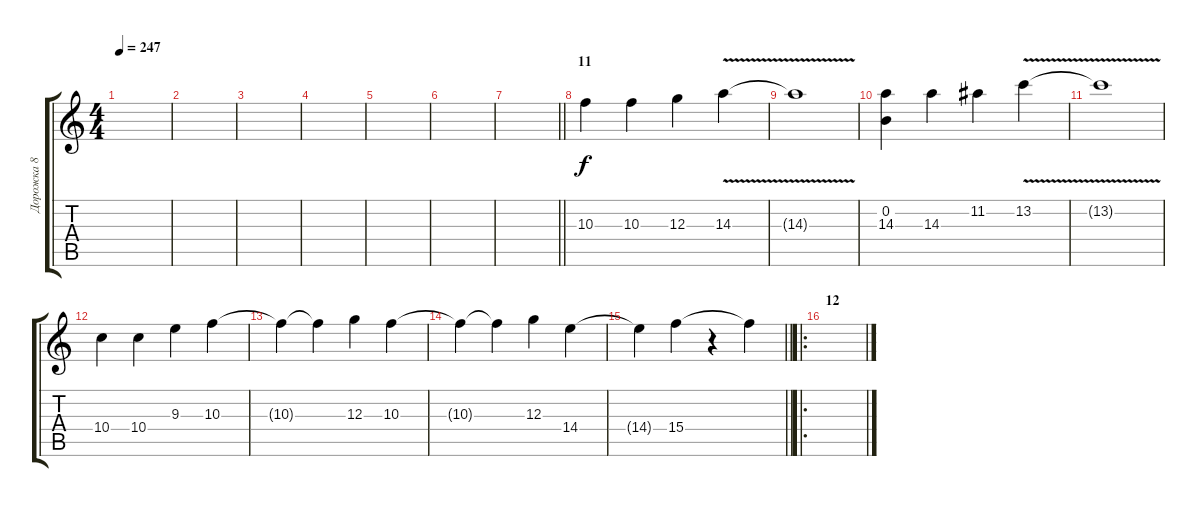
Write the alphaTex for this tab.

\track ("Дорожка 8" "Дорожка 8") {instrument overdrivenguitar}
\staff {score tabs}
\tuning (E4 B3 G3 D3 A2 E2) {hide}
\ts (4 4)
\tempo 247
\clef g2
\ks c
|
|
|
|
|
|
\barLineRight lightlight
|
\section ("" "11")
10.3.4 10.3.4 12.3.4 14.3{v}.4 |
14.3{t}.1 |
(0.2 14.3).4 14.3.4 11.2.4 13.2{v}.4 |
13.2{t}.1 |
10.4.4 10.4.4 9.3.4 10.3.4 |
10.3{t}.4 10.3{t}.4 12.3.4 10.3.4 |
10.3{t}.4 10.3{t}.4 12.3.4 14.4.4 |
\barLineRight lightlight
14.4{t}.4 15.4.4 r.4 15.4{t}.4 |
\ro
\section ("" "12")
